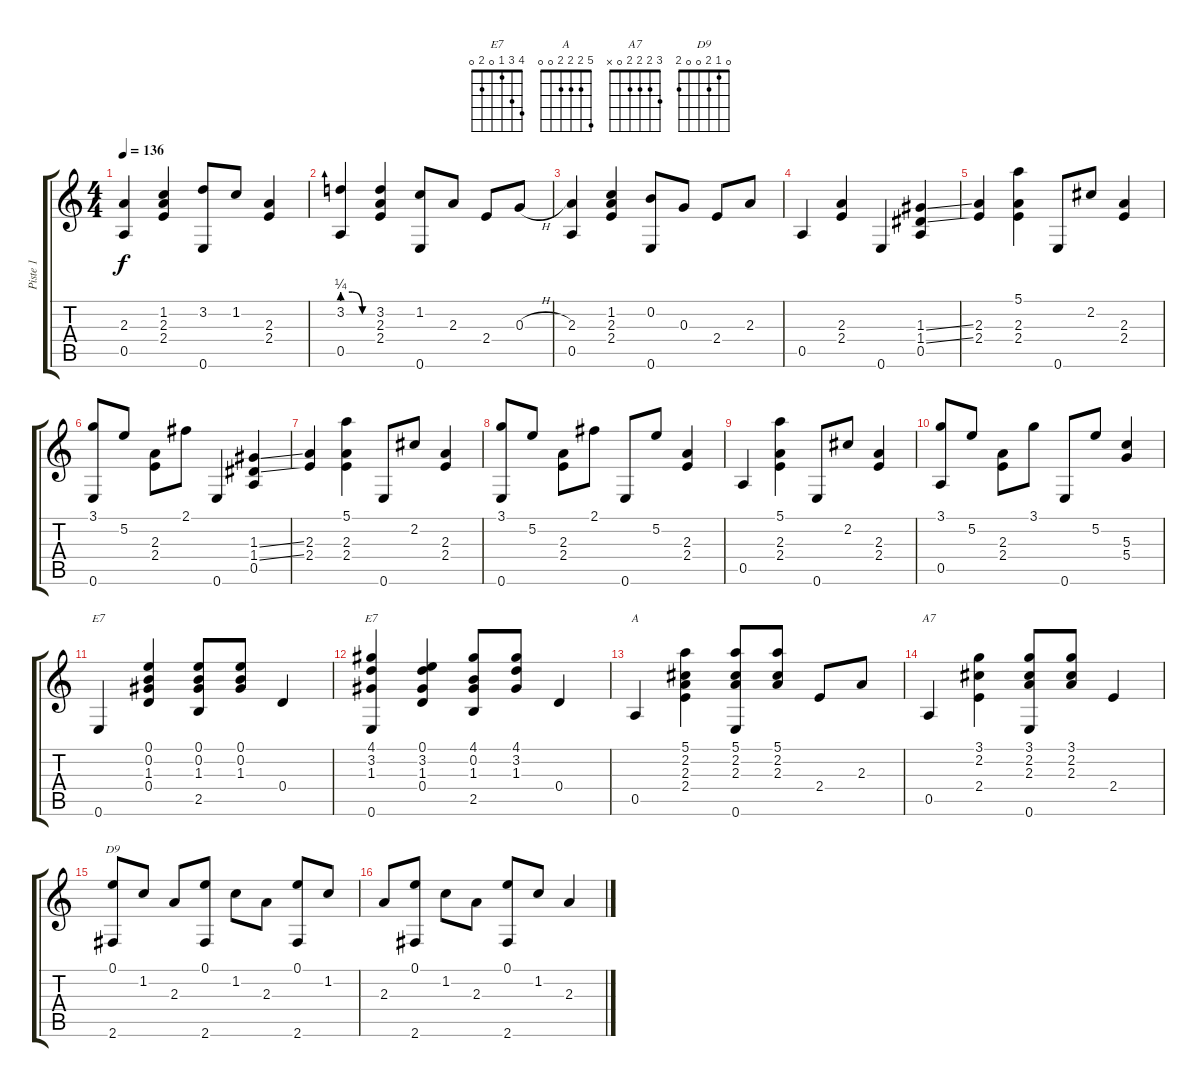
\track ("Piste 1" "Piste 1") {instrument acousticguitarsteel}
\staff {score tabs}
\tuning (E4 B3 G3 D3 A2 E2) {hide}
\chord ("E7" 0 0 1 0 2 0)
\chord ("E7" 4 3 1 0 2 0)
\chord ("A" 5 2 2 2 0 0)
\chord ("A7" 3 2 2 2 0 x)
\chord ("D9" 0 1 2 0 0 2)
\ts (4 4)
\tempo 136
\clef g2
\ks c
(2.3 0.5).4{dy f} (1.2 2.3 2.4).4 (3.2 0.6).8 1.2.8 (2.3 2.4).4 |
(3.2{be (custom 0 1 20 1 40 0 60 0)} 0.5).4 (3.2 2.3 2.4).4 (1.2 0.6).8 2.3.8 2.4.8 0.3{h}.8 |
(2.3 0.5).4 (1.2 2.3 2.4).4 (0.2 0.6).8 0.3.8 2.4.8 2.3.8 |
0.5.4 (2.3 2.4).4 0.6.4 (1.3{ss} 1.4{ss} 0.5).4 |
(2.3 2.4).4 (5.1 2.3 2.4).4 0.6.8 2.2.8 (2.3 2.4).4 |
(3.1 0.6).8 5.2.8 (2.3 2.4).8 2.1.8 0.6.4 (1.3{ss} 1.4{ss} 0.5).4 |
(2.3 2.4).4 (5.1 2.3 2.4).4 0.6.8 2.2.8 (2.3 2.4).4 |
(3.1 0.6).8 5.2.8 (2.3 2.4).8 2.1.8 0.6.8 5.2.8 (2.3 2.4).4 |
0.5.4 (5.1 2.3 2.4).4 0.6.8 2.2.8 (2.3 2.4).4 |
(3.1 0.5).8 5.2.8 (2.3 2.4).8 3.1.8 0.6.8 5.2.8 (5.3 5.4).4 |
0.6.4{ch "E7"} (0.1 0.2 1.3 0.4).4 (0.1 0.2 1.3 2.5).8 (0.1 0.2 1.3).8 0.4.4 |
(4.1 3.2 1.3 0.6).4{ch "E7"} (0.1 3.2 1.3 0.4).4 (4.1 0.2 1.3 2.5).8 (4.1 3.2 1.3).8 0.4.4 |
0.5.4{ch "A"} (5.1 2.2 2.3 2.4).4 (5.1 2.2 2.3 0.6).8 (5.1 2.2 2.3).8 2.4.8 2.3.8 |
0.5.4{ch "A7"} (3.1 2.2 2.4).4 (3.1 2.2 2.3 0.6).8 (3.1 2.2 2.3).8 2.4.4 |
(0.1 2.6).8{ch "D9"} 1.2.8 2.3.8 (0.1 2.6).8 1.2.8 2.3.8 (0.1 2.6).8 1.2.8 |
2.3.8 (0.1 2.6).8 1.2.8 2.3.8 (0.1 2.6).8 1.2.8 2.3.4
